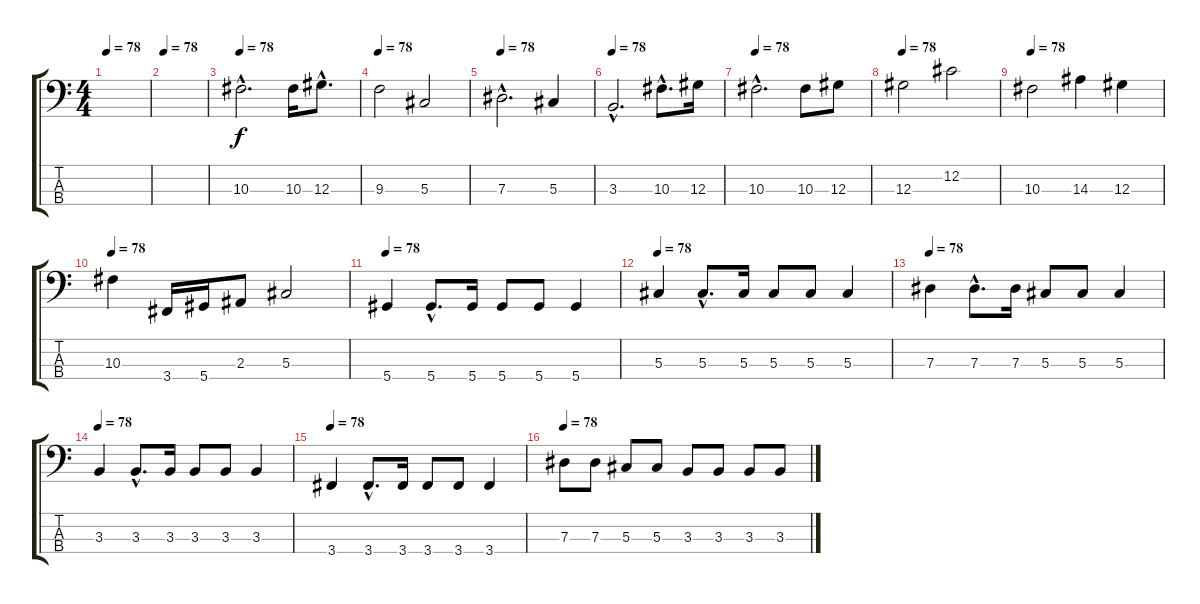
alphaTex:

\track "" {instrument electricbasspick}
\staff {score tabs}
\tuning (Gb2 Db2 Ab1 Eb1) {hide}
\ts (4 4)
\tempo 78
\clef f4
\ks c
|
\tempo 78
|
\tempo 78
10.3{hac}.2{d} 10.3.16 12.3{hac}.8{d} |
\tempo 78
9.3.2 5.3.2 |
\tempo 78
7.3{hac}.2{d} 5.3.4 |
\tempo 78
3.3{hac}.2{d} 10.3{hac}.8{d} 12.3.16 |
\tempo 78
10.3{hac}.2{d} 10.3.8 12.3.8 |
\tempo 78
12.3.2 12.2.2 |
\tempo 78
10.3.2 14.3.4 12.3.4 |
\tempo 78
10.3.4 3.4.16 5.4.16 2.3.8 5.3.2 |
\tempo 78
5.4.4 5.4{hac}.8{d} 5.4.16 5.4.8 5.4.8 5.4.4 |
\tempo 78
5.3.4 5.3{hac}.8{d} 5.3.16 5.3.8 5.3.8 5.3.4 |
\tempo 78
7.3.4 7.3{hac}.8{d} 7.3.16 5.3.8 5.3.8 5.3.4 |
\tempo 78
3.3.4 3.3{hac}.8{d} 3.3.16 3.3.8 3.3.8 3.3.4 |
\tempo 78
3.4.4 3.4{hac}.8{d} 3.4.16 3.4.8 3.4.8 3.4.4 |
\tempo 78
7.3.8 7.3.8 5.3.8 5.3.8 3.3.8 3.3.8 3.3.8 3.3.8
